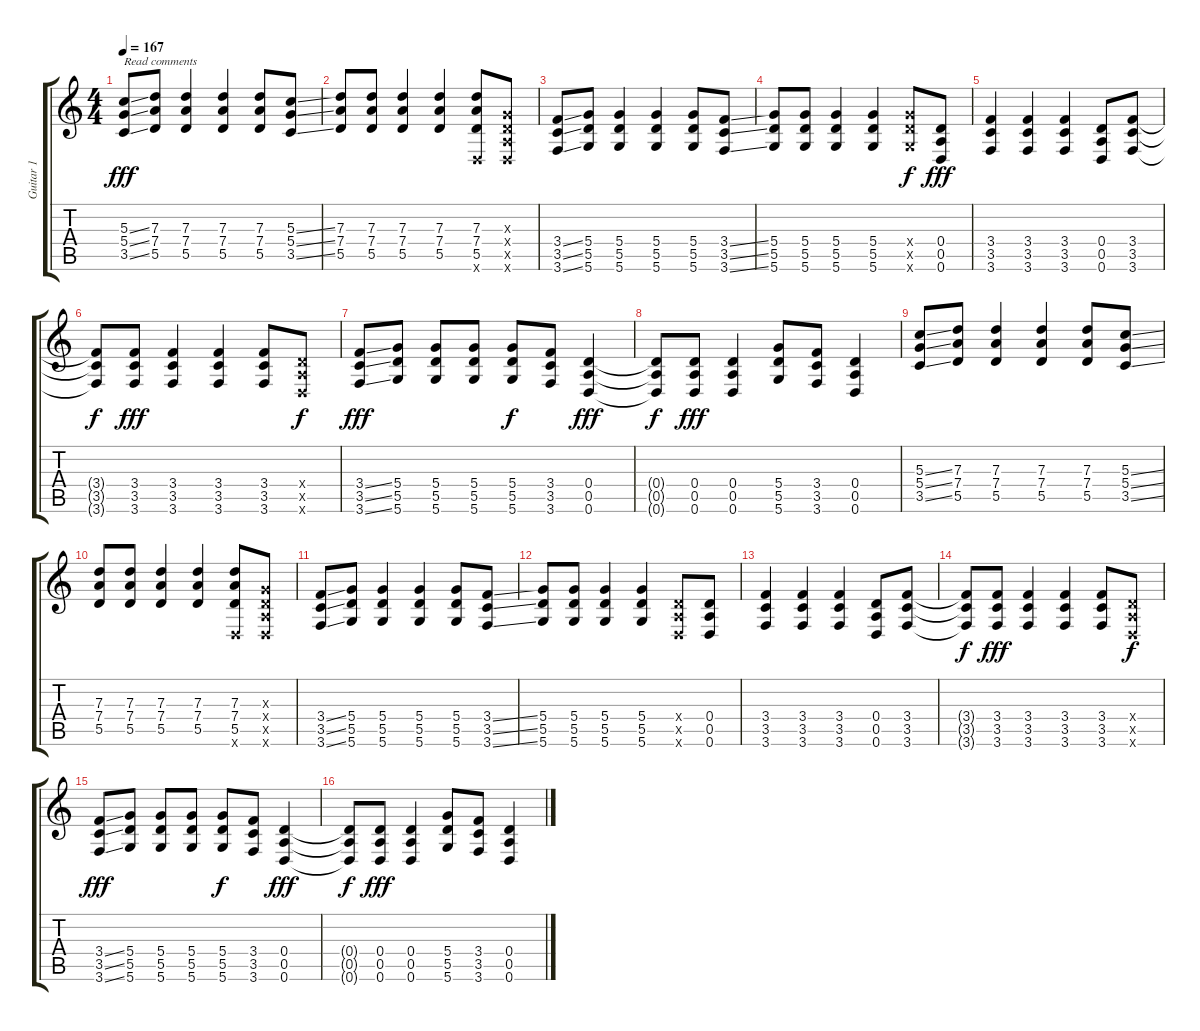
\track ("Guitar 1" "Guitar 1") {instrument acousticguitarsteel}
\staff {score tabs}
\tuning (E4 B3 G3 D3 A2 D2) {hide}
\ts (4 4)
\tempo 167
\clef g2
\ks c
(5.3{ss} 5.4{ss} 3.5{ss}).8{txt "Read comments" dy fff instrument acousticguitarsteel} (7.3 7.4 5.5).8 (7.3 7.4 5.5).4 (7.3 7.4 5.5).4 (7.3 7.4 5.5).8 (5.3{ss} 5.4{ss} 3.5{ss}).8 |
(7.3 7.4 5.5).8 (7.3 7.4 5.5).8 (7.3 7.4 5.5).4 (7.3 7.4 5.5).4 (7.3 7.4 5.5 0.6{x}).8 (0.3{x} 0.4{x} 0.5{x} 0.6{x}).8 |
(3.4{ss} 3.5{ss} 3.6{ss}).8 (5.4 5.5 5.6).8 (5.4 5.5 5.6).4 (5.4 5.5 5.6).4 (5.4 5.5 5.6).8 (3.4{ss} 3.5{ss} 3.6{ss}).8 |
(5.4 5.5 5.6).8 (5.4 5.5 5.6).8 (5.4 5.5 5.6).4 (5.4 5.5 5.6).4 (5.4{x} 5.5{x} 5.6{x}).8{dy f} (0.4 0.5 0.6).8{dy fff} |
(3.4 3.5 3.6).4 (3.4 3.5 3.6).4 (3.4 3.5 3.6).4 (0.4 0.5 0.6).8 (3.4 3.5 3.6).8 |
(3.4{t} 3.5{t} 3.6{t}).8{dy f} (3.4 3.5 3.6).8{dy fff} (3.4 3.5 3.6).4 (3.4 3.5 3.6).4 (3.4 3.5 3.6).8 (0.4{x} 0.5{x} 0.6{x}).8{dy f} |
(3.4{ss} 3.5{ss} 3.6{ss}).8{dy fff} (5.4 5.5 5.6).8 (5.4 5.5 5.6).8 (5.4 5.5 5.6).8 (5.4 5.5 5.6).8{dy f} (3.4 3.5 3.6).8 (0.4 0.5 0.6).4{dy fff} |
(0.4{t} 0.5{t} 0.6{t}).8{dy f} (0.4 0.5 0.6).8{dy fff} (0.4 0.5 0.6).4 (5.4 5.5 5.6).8 (3.4 3.5 3.6).8 (0.4 0.5 0.6).4 |
(5.3{ss} 5.4{ss} 3.5{ss}).8 (7.3 7.4 5.5).8 (7.3 7.4 5.5).4 (7.3 7.4 5.5).4 (7.3 7.4 5.5).8 (5.3{ss} 5.4{ss} 3.5{ss}).8 |
(7.3 7.4 5.5).8 (7.3 7.4 5.5).8 (7.3 7.4 5.5).4 (7.3 7.4 5.5).4 (7.3 7.4 5.5 0.6{x}).8 (0.3{x} 0.4{x} 0.5{x} 0.6{x}).8 |
(3.4{ss} 3.5{ss} 3.6{ss}).8 (5.4 5.5 5.6).8 (5.4 5.5 5.6).4 (5.4 5.5 5.6).4 (5.4 5.5 5.6).8 (3.4{ss} 3.5{ss} 3.6{ss}).8 |
(5.4 5.5 5.6).8 (5.4 5.5 5.6).8 (5.4 5.5 5.6).4 (5.4 5.5 5.6).4 (0.4{x} 0.5{x} 0.6{x}).8 (0.4 0.5 0.6).8 |
(3.4 3.5 3.6).4 (3.4 3.5 3.6).4 (3.4 3.5 3.6).4 (0.4 0.5 0.6).8 (3.4 3.5 3.6).8 |
(3.4{t} 3.5{t} 3.6{t}).8{dy f} (3.4 3.5 3.6).8{dy fff} (3.4 3.5 3.6).4 (3.4 3.5 3.6).4 (3.4 3.5 3.6).8 (0.4{x} 0.5{x} 0.6{x}).8{dy f} |
(3.4{ss} 3.5{ss} 3.6{ss}).8{dy fff} (5.4 5.5 5.6).8 (5.4 5.5 5.6).8 (5.4 5.5 5.6).8 (5.4 5.5 5.6).8{dy f} (3.4 3.5 3.6).8 (0.4 0.5 0.6).4{dy fff} |
(0.4{t} 0.5{t} 0.6{t}).8{dy f} (0.4 0.5 0.6).8{dy fff} (0.4 0.5 0.6).4 (5.4 5.5 5.6).8 (3.4 3.5 3.6).8 (0.4 0.5 0.6).4
